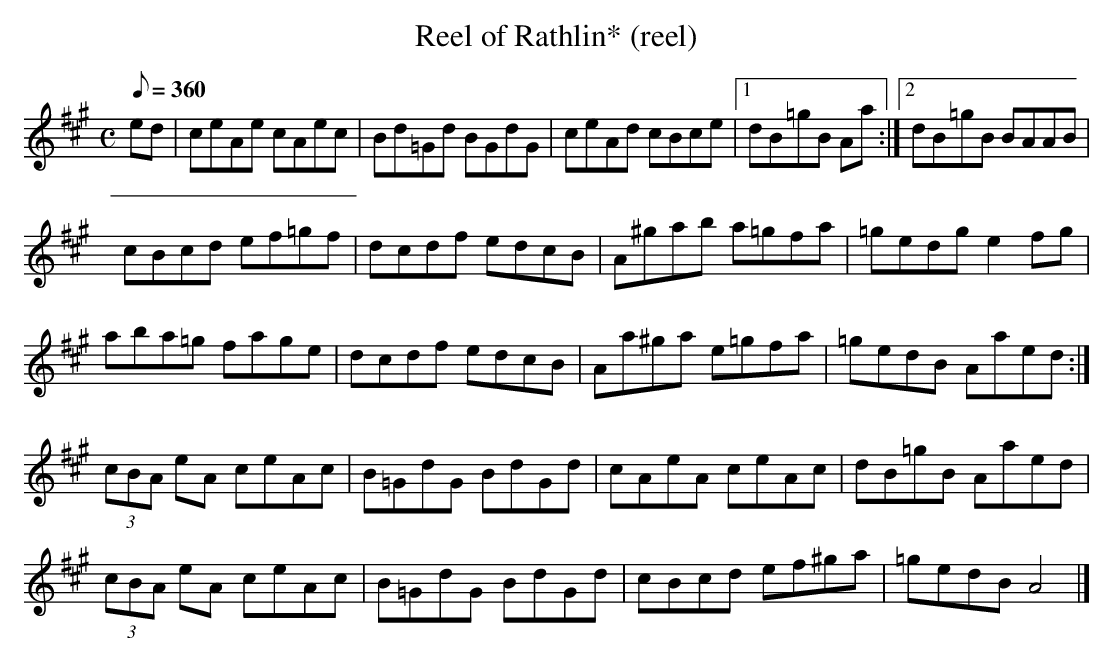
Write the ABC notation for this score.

X:1
T:Reel of Rathlin* (reel) % nf<bb
L:1/8
M:C
Q:360
K:A major
ed|ceAe cAec|Bd=Gd BGdG|ceAd cBce|1 dB=gB Aa:|2 dB=gB BAAB|
cBcd ef=gf|dcdf edcB|A^gab a=gfa|=gedg e2fg|
aba=g fage|dcdf edcB|Aa^ga e=gfa|=gedB Aaed:|
(3cBA eA ceAc|B=GdG BdGd|cAeA ceAc|dB=gB Aaed|
(3cBA eA ceAc|B=GdG BdGd|cBcd ef^ga|=gedB A4|]
